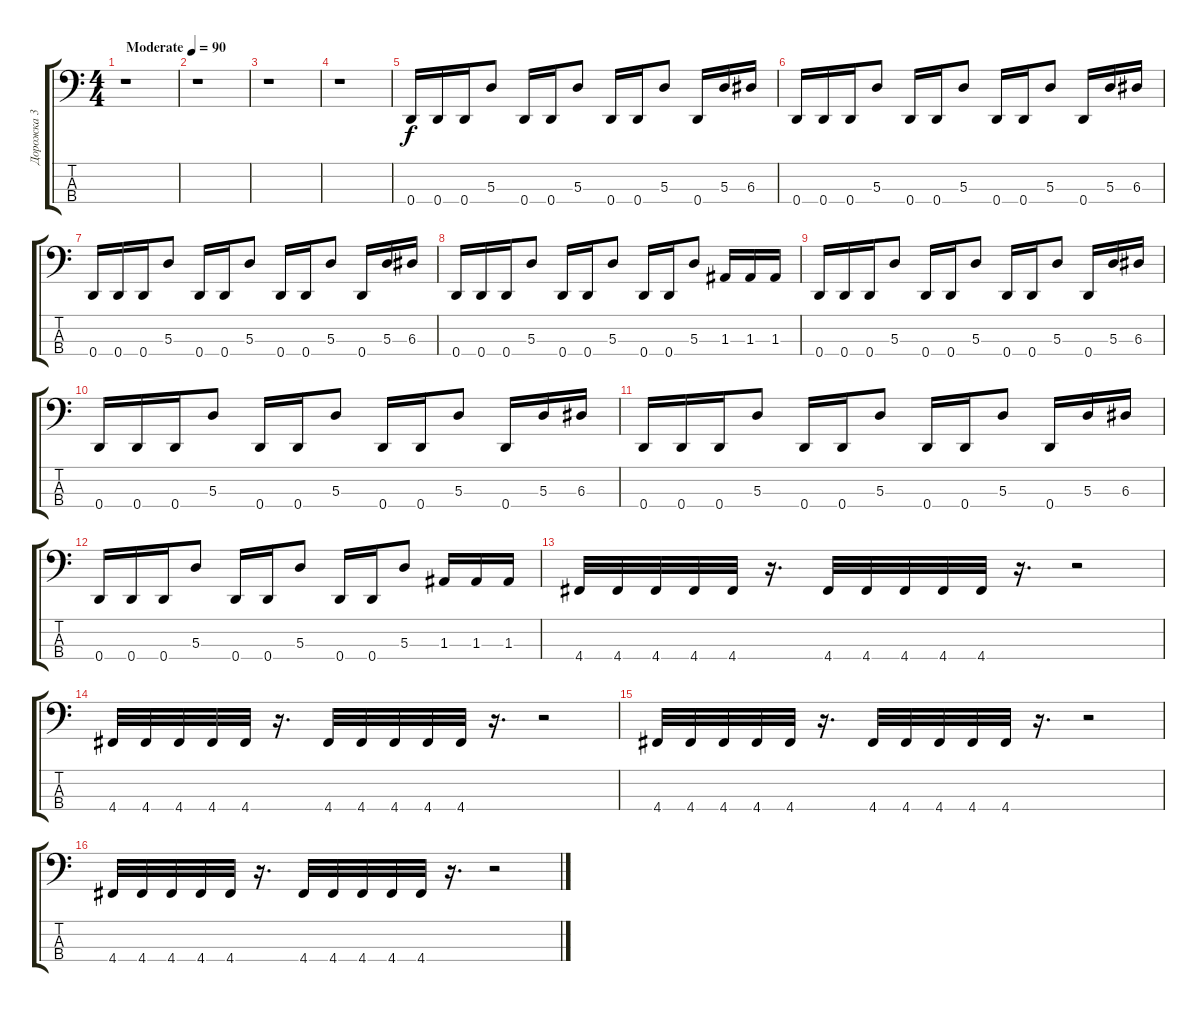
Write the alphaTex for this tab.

\track ("Дорожка 3" "Дорожка 3") {instrument electricbassfinger}
\staff {score tabs}
\tuning (G2 D2 A1 D1) {hide}
\ts (4 4)
\tempo (90 "Moderate")
\clef f4
\ks c
r.1{dy f instrument electricbassfinger} |
r.1 |
r.1 |
r.1 |
0.4.16 0.4.16 0.4.16 5.3.8 0.4.16 0.4.16 5.3.8 0.4.16 0.4.16 5.3.8 0.4.16 5.3.16 6.3.16 |
0.4.16 0.4.16 0.4.16 5.3.8 0.4.16 0.4.16 5.3.8 0.4.16 0.4.16 5.3.8 0.4.16 5.3.16 6.3.16 |
0.4.16 0.4.16 0.4.16 5.3.8 0.4.16 0.4.16 5.3.8 0.4.16 0.4.16 5.3.8 0.4.16 5.3.16 6.3.16 |
0.4.16 0.4.16 0.4.16 5.3.8 0.4.16 0.4.16 5.3.8 0.4.16 0.4.16 5.3.8 1.3.16 1.3.16 1.3.16 |
0.4.16 0.4.16 0.4.16 5.3.8 0.4.16 0.4.16 5.3.8 0.4.16 0.4.16 5.3.8 0.4.16 5.3.16 6.3.16 |
0.4.16 0.4.16 0.4.16 5.3.8 0.4.16 0.4.16 5.3.8 0.4.16 0.4.16 5.3.8 0.4.16 5.3.16 6.3.16 |
0.4.16 0.4.16 0.4.16 5.3.8 0.4.16 0.4.16 5.3.8 0.4.16 0.4.16 5.3.8 0.4.16 5.3.16 6.3.16 |
0.4.16 0.4.16 0.4.16 5.3.8 0.4.16 0.4.16 5.3.8 0.4.16 0.4.16 5.3.8 1.3.16 1.3.16 1.3.16 |
4.4.32 4.4.32 4.4.32 4.4.32 4.4.32 r.16{d} 4.4.32 4.4.32 4.4.32 4.4.32 4.4.32 r.16{d} r.2 |
4.4.32 4.4.32 4.4.32 4.4.32 4.4.32 r.16{d} 4.4.32 4.4.32 4.4.32 4.4.32 4.4.32 r.16{d} r.2 |
4.4.32 4.4.32 4.4.32 4.4.32 4.4.32 r.16{d} 4.4.32 4.4.32 4.4.32 4.4.32 4.4.32 r.16{d} r.2 |
4.4.32 4.4.32 4.4.32 4.4.32 4.4.32 r.16{d} 4.4.32 4.4.32 4.4.32 4.4.32 4.4.32 r.16{d} r.2
